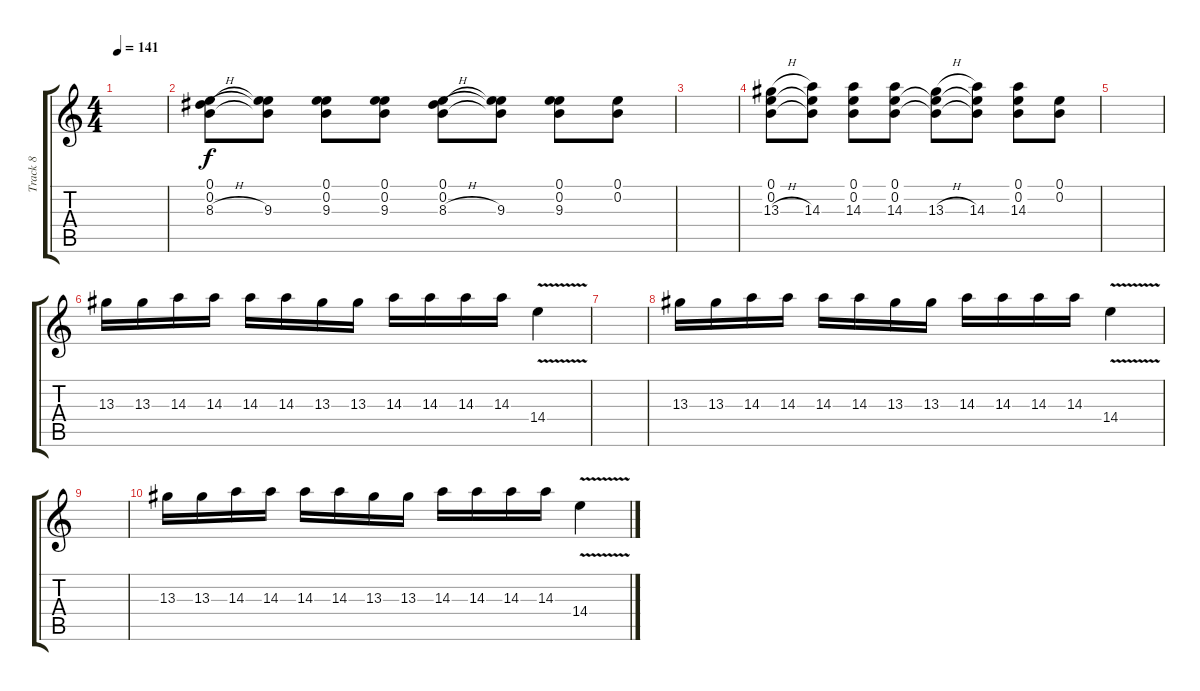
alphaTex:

\track ("Track 8" "Track 8") {instrument distortionguitar}
\staff {score tabs}
\tuning (E4 B3 G3 D3 A2 E2) {hide}
\ts (4 4)
\tempo 141
\clef g2
\ks c
|
(0.1 0.2 8.3{h}).8 (0.1{t} 0.2{t} 9.3).8 (0.1 0.2 9.3).8 (0.1 0.2 9.3).8 (0.1 0.2 8.3{h}).8 (0.1{t} 0.2{t} 9.3).8 (0.1 0.2 9.3).8 (0.1 0.2).8 |
|
(0.1 0.2 13.3{h}).8 (0.1{t} 0.2{t} 14.3).8 (0.1 0.2 14.3).8 (0.1 0.2 14.3).8 (0.1{t} 0.2{t} 13.3{h}).8 (0.1{t} 0.2{t} 14.3).8 (0.1 0.2 14.3).8 (0.1 0.2).8 |
|
13.3.16 13.3.16 14.3.16 14.3.16 14.3.16 14.3.16 13.3.16 13.3.16 14.3.16 14.3.16 14.3.16 14.3.16 14.4{v}.4 |
|
13.3.16 13.3.16 14.3.16 14.3.16 14.3.16 14.3.16 13.3.16 13.3.16 14.3.16 14.3.16 14.3.16 14.3.16 14.4{v}.4 |
|
13.3.16 13.3.16 14.3.16 14.3.16 14.3.16 14.3.16 13.3.16 13.3.16 14.3.16 14.3.16 14.3.16 14.3.16 14.4{v}.4
